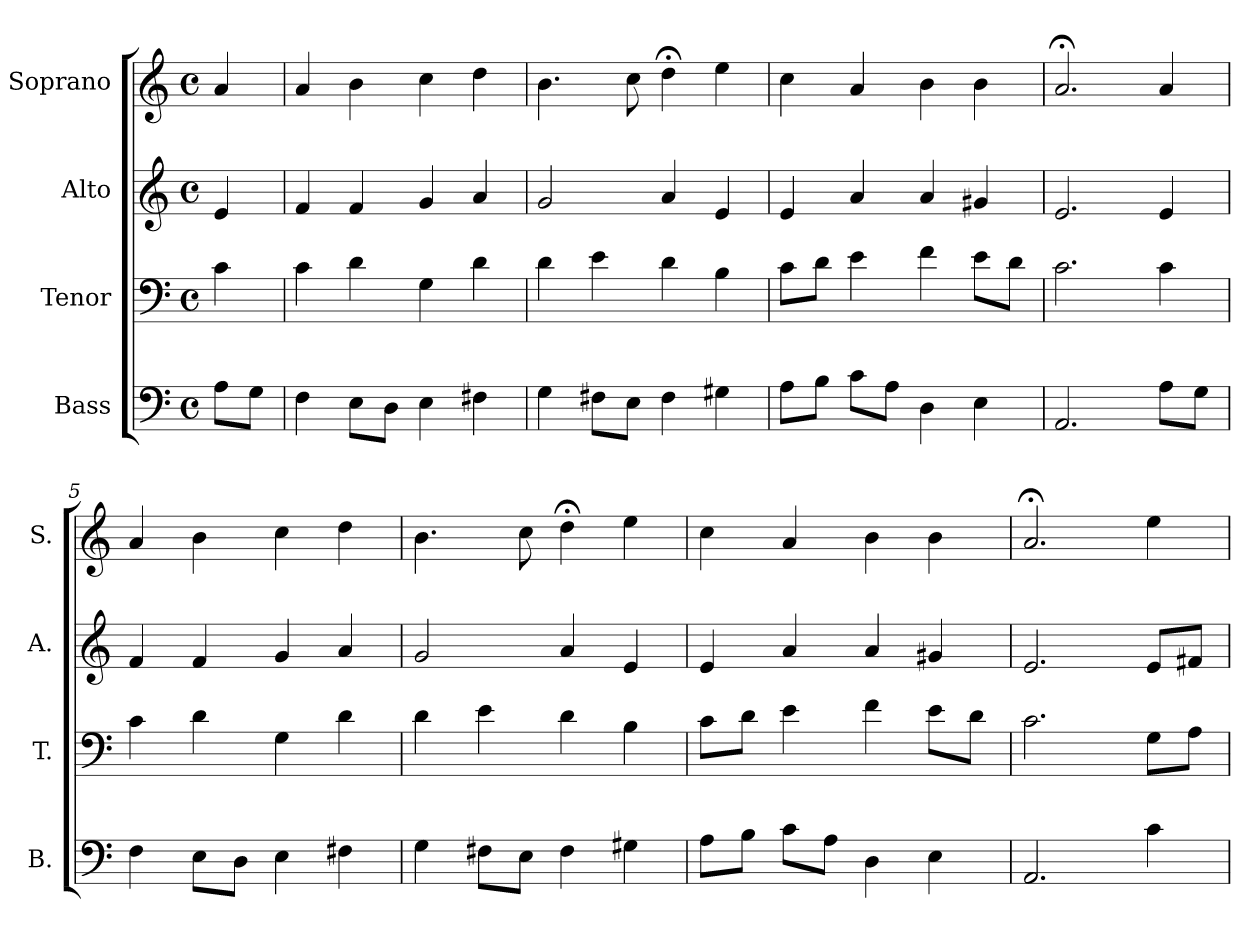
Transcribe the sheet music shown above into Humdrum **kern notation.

**kern	**kern	**kern	**kern
*part4	*part3	*part2	*part1
*staff4	*staff3	*staff2	*staff1
*I"Bass	*I"Tenor	*I"Alto	*I"Soprano
*I'B.	*I'T.	*I'A.	*I'S.
*clefF4	*clefF4	*clefG2	*clefG2
*k[]	*k[]	*k[]	*k[]
*a:	*a:	*a:	*a:
*M4/4	*M4/4	*M4/4	*M4/4
*met(c)	*met(c)	*met(c)	*met(c)
=	=	=	=
8A\L	4c\	4e/	4a/
8G\J	.	.	.
=1	=1	=1	=1
4F\	4c\	4f/	4a/
8E\L	4d\	4f/	4b\
8D\J	.	.	.
4E\	4G\	4g/	4cc\
4F#X\	4d\	4a/	4dd\
=2	=2	=2	=2
4G\	4d\	2g/	4.b\
8F#X\L	4e\	.	.
8E\J	.	.	8cc\
4F#\	4d\	4a/	4dd;<\
4G#X\	4B\	4e/	4ee\
=3	=3	=3	=3
8A\L	8c\L	4e/	4cc\
8B\J	8d\J	.	.
8c\L	4e\	4a/	4a/
8A\J	.	.	.
4D\	4f\	4a/	4b\
4E\	8e\L	4g#X/	4b\
.	8d\J	.	.
!!LO:LB:g=z
=4	=4	=4	=4
2.AA/	2.c\	2.e/	2.a;</
8A\L	4c\	4e/	4a/
8G\J	.	.	.
=5	=5	=5	=5
4F\	4c\	4f/	4a/
8E\L	4d\	4f/	4b\
8D\J	.	.	.
4E\	4G\	4g/	4cc\
4F#X\	4d\	4a/	4dd\
=6	=6	=6	=6
4G\	4d\	2g/	4.b\
8F#X\L	4e\	.	.
8E\J	.	.	8cc\
4F#\	4d\	4a/	4dd;<\
4G#X\	4B\	4e/	4ee\
=7	=7	=7	=7
8A\L	8c\L	4e/	4cc\
8B\J	8d\J	.	.
8c\L	4e\	4a/	4a/
8A\J	.	.	.
4D\	4f\	4a/	4b\
4E\	8e\L	4g#X/	4b\
.	8d\J	.	.
!!LO:LB:g=z
=8	=8	=8	=8
2.AA/	2.c\	2.e/	2.a;</
4c\	8G\L	8e/L	4ee\
.	8A\J	8f#X/J	.
=	=	=	=
*-	*-	*-	*-
